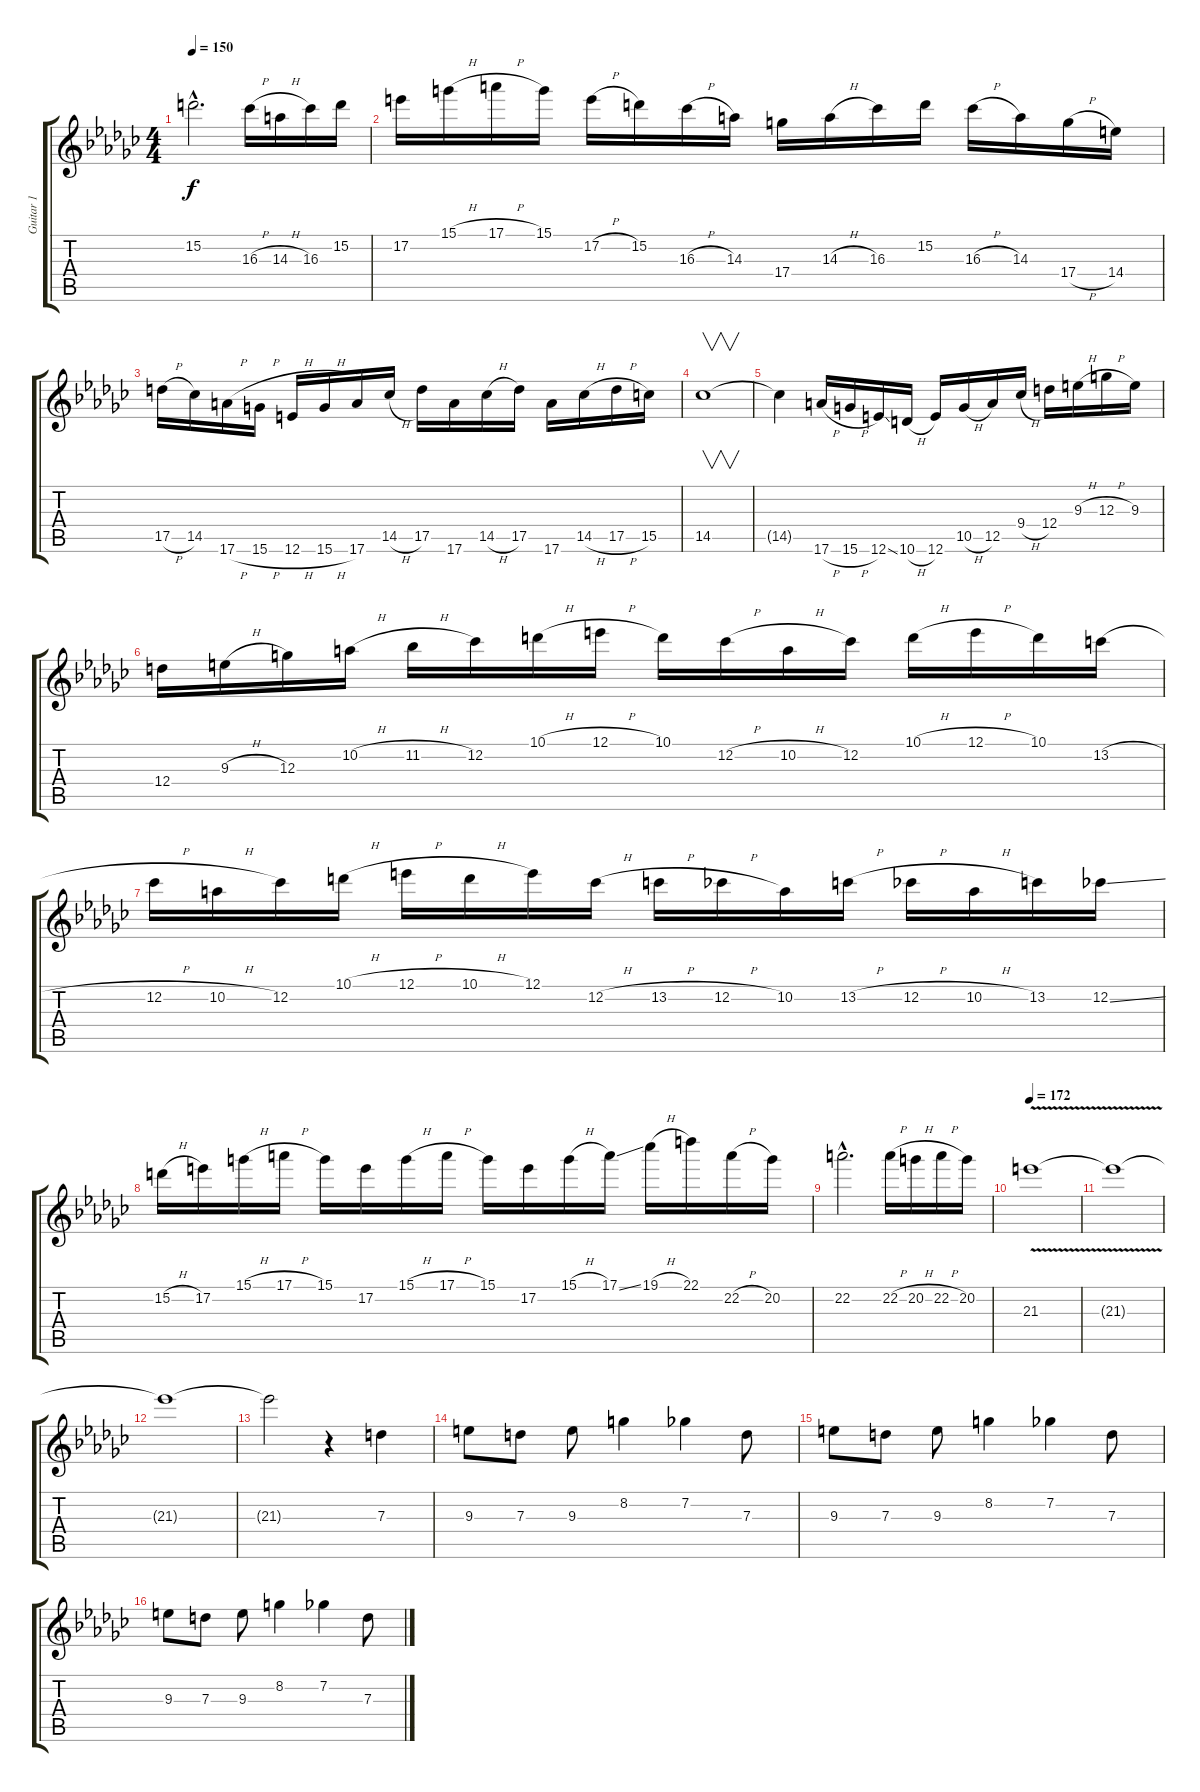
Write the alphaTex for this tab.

\track ("Guitar 1" "Guitar 1") {instrument distortionguitar}
\staff {score tabs}
\tuning (E4 B3 G3 D3 A2 E2) {hide}
\ts (4 4)
\tempo 150
\clef g2
\ks ebminor
15.2{hac t}.2{d dy f} 16.3{h}.16 14.3{h}.16 16.3.16 15.2.16 |
17.2.16 15.1{h}.16 17.1{h}.16 15.1.16 17.2{h}.16 15.2.16 16.3{h}.16 14.3.16 17.4.16 14.3{h}.16 16.3.16 15.2.16 16.3{h}.16 14.3.16 17.4{h}.16 14.4.16 |
17.5{h}.16 14.5.16 17.6{h}.16 15.6{h}.16 12.6{h}.16 15.6{h}.16 17.6.16 14.5{h}.16 17.5.16 17.6.16 14.5{h}.16 17.5.16 17.6.16 14.5{h}.16 17.5{h}.16 15.5.16 |
14.5.1{v} |
14.5{t}.4 17.6{h}.16 15.6{h}.16 12.6{ss}.16 10.6{h}.16 12.6.16 10.5{h}.16 12.5.16 9.4{h}.16 12.4.16 9.3{h}.16 12.3{h}.16 9.3.16 |
12.4.16 9.3{h}.16 12.3.16 10.2{h}.16 11.2{h}.16 12.2.16 10.1{h}.16 12.1{h}.16 10.1.16 12.2{h}.16 10.2{h}.16 12.2.16 10.1{h}.16 12.1{h}.16 10.1.16 13.2{h}.16 |
12.2{h}.16 10.2{h}.16 12.2.16 10.1{h}.16 12.1{h}.16 10.1{h}.16 12.1.16 12.2{h}.16 13.2{h}.16 12.2{h}.16 10.2.16 13.2{h}.16 12.2{h}.16 10.2{h}.16 13.2.16 12.2{ss}.16 |
15.2{h}.16 17.2.16 15.1{h}.16 17.1{h}.16 15.1.16 17.2.16 15.1{h}.16 17.1{h}.16 15.1.16 17.2.16 15.1{h}.16 17.1{ss}.16 19.1{h}.16 22.1.16 22.2{h}.16 20.2.16 |
22.2{hac}.2{d} 22.2{h}.16 20.2{h}.16 22.2{h}.16 20.2.16 |
\tempo 172
21.3{v}.1 |
21.3{t}.1 |
21.3{t}.1 |
21.3{t}.2 r.4 7.3.4{volume 14} |
9.3.8 7.3.8 9.3.8 8.2.4 7.2.4 7.3.8 |
9.3.8 7.3.8 9.3.8 8.2.4 7.2.4 7.3.8 |
9.3.8 7.3.8 9.3.8 8.2.4 7.2.4 7.3.8
